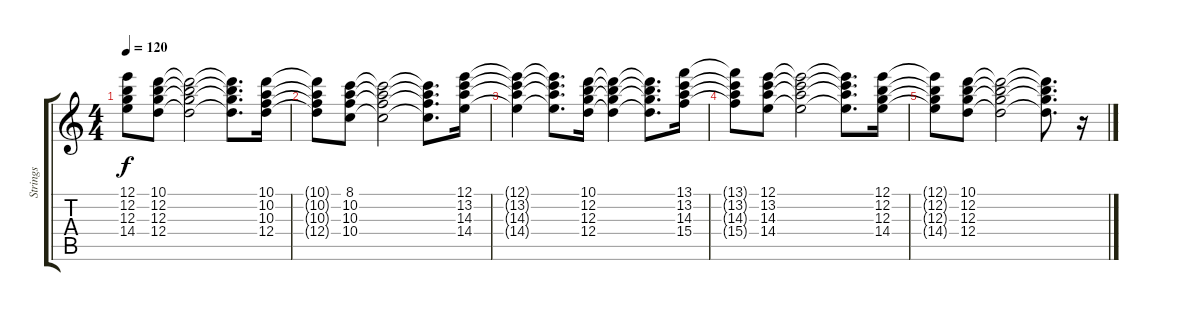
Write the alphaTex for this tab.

\track ("Strings" "Strings") {instrument stringensemble1}
\staff {score tabs}
\tuning (E5 B4 G4 D4 A3 E3) {hide}
\ts (4 4)
\tempo 120
\clef g2
\ks c
(12.1{t} 12.2{t} 12.3{t} 14.4{t}).8{dy f} (10.1 12.2 12.3 12.4).8 (10.1{t} 12.2{t} 12.3{t} 12.4{t}).2 (10.1{t} 12.2{t} 12.3{t} 12.4{t}).8{d} (10.1 10.2 10.3 12.4).16 |
(10.1{t} 10.2{t} 10.3{t} 12.4{t}).8 (8.1 10.2 10.3 10.4).8 (8.1{t} 10.2{t} 10.3{t} 10.4{t}).2 (8.1{t} 10.2{t} 10.3{t} 10.4{t}).8{d} (12.1 13.2 14.3 14.4).16 |
(12.1{t} 13.2{t} 14.3{t} 14.4{t}).4 (12.1{t} 13.2{t} 14.3{t} 14.4{t}).8{d} (10.1 12.2 12.3 12.4).16 (10.1{t} 12.2{t} 12.3{t} 12.4{t}).4 (10.1{t} 12.2{t} 12.3{t} 12.4{t}).8{d} (13.1 13.2 14.3 15.4).16 |
(13.1{t} 13.2{t} 14.3{t} 15.4{t}).8 (12.1 13.2 14.3 14.4).8 (12.1{t} 13.2{t} 14.3{t} 14.4{t}).2 (12.1{t} 13.2{t} 14.3{t} 14.4{t}).8{d} (12.1 12.2 12.3 14.4).16 |
(12.1{t} 12.2{t} 12.3{t} 14.4{t}).8 (10.1 12.2 12.3 12.4).8 (10.1{t} 12.2{t} 12.3{t} 12.4{t}).2 (10.1{t} 12.2{t} 12.3{t} 12.4{t}).8{d} r.16
